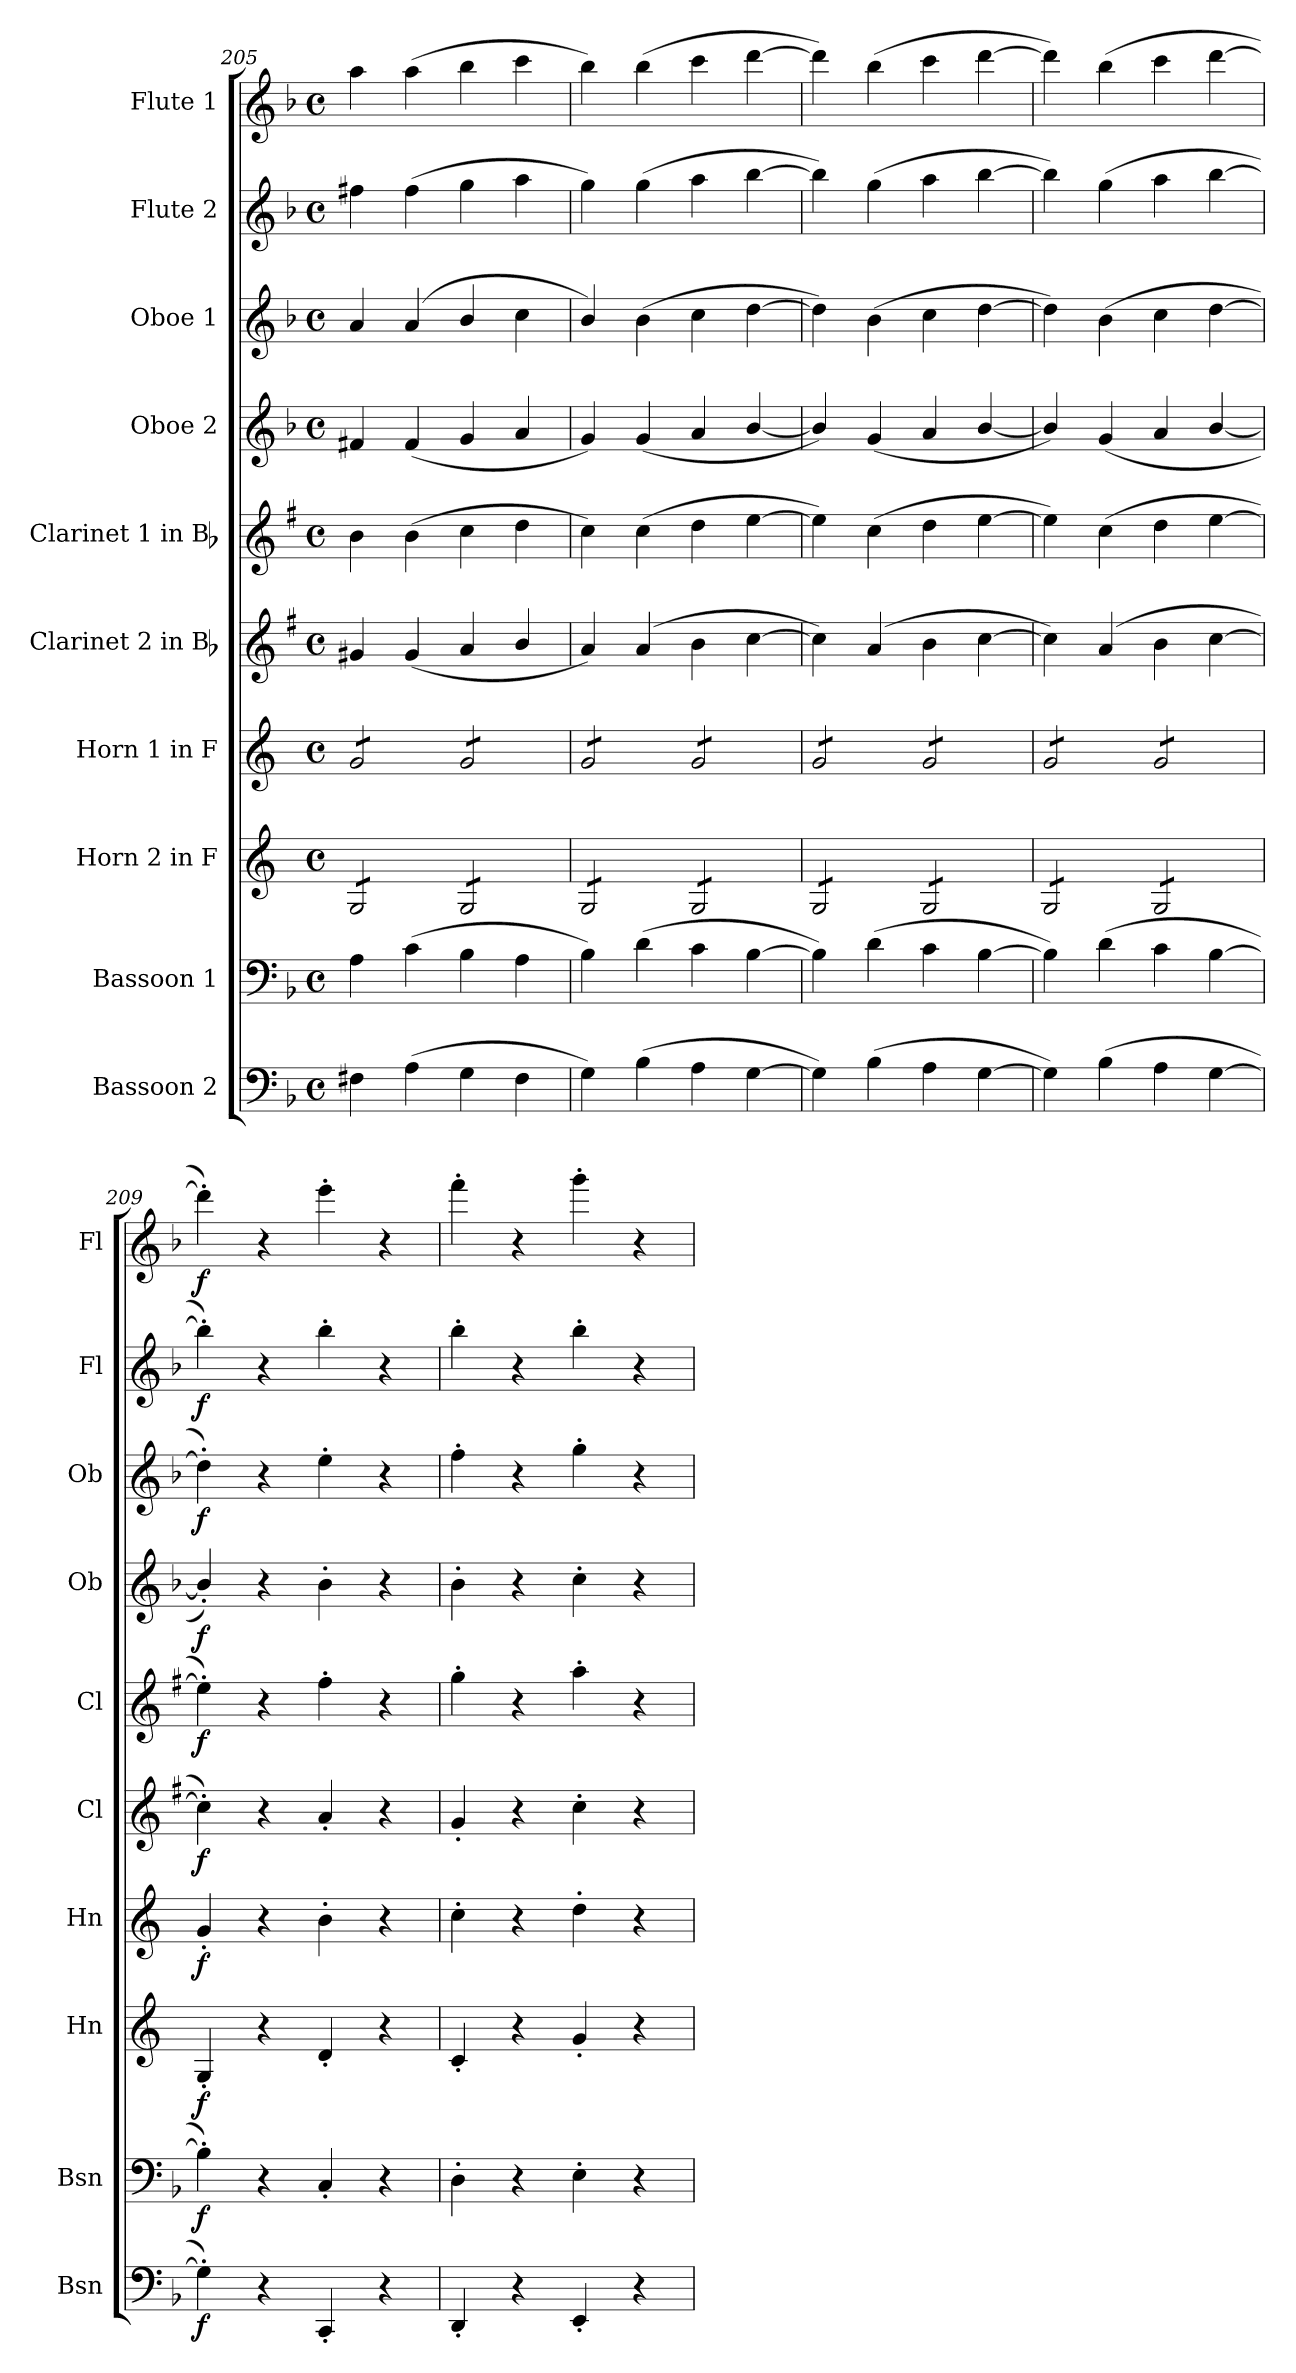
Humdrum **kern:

**kern	**dynam	**kern	**dynam	**kern	**dynam	**kern	**dynam	**kern	**dynam	**kern	**dynam	**kern	**dynam	**kern	**dynam	**kern	**dynam	**kern	**dynam
*part10	*part10	*part9	*part9	*part8	*part8	*part7	*part7	*part6	*part6	*part5	*part5	*part4	*part4	*part3	*part3	*part2	*part2	*part1	*part1
*staff10	*staff10	*staff9	*staff9	*staff8	*staff8	*staff7	*staff7	*staff6	*staff6	*staff5	*staff5	*staff4	*staff4	*staff3	*staff3	*staff2	*staff2	*staff1	*staff1
*I"Bassoon 2	*	*I"Bassoon 1	*	*I"Horn 2 in F	*	*I"Horn 1 in F	*	*I"Clarinet 2 in Bb	*	*I"Clarinet 1 in Bb	*	*I"Oboe 2	*	*I"Oboe 1	*	*I"Flute 2	*	*I"Flute 1	*
*I'Bsn	*	*I'Bsn	*	*I'Hn	*	*I'Hn	*	*I'Cl	*	*I'Cl	*	*I'Ob	*	*I'Ob	*	*I'Fl	*	*I'Fl	*
*clefF4	*	*clefF4	*	*clefG2	*	*clefG2	*	*clefG2	*	*clefG2	*	*clefG2	*	*clefG2	*	*clefG2	*	*clefG2	*
*	*	*	*	*ITrd4c7	*	*ITrd4c7	*	*ITrd1c2	*	*ITrd1c2	*	*	*	*	*	*	*	*	*
*k[b-]	*	*k[b-]	*	*k[b-]	*	*k[b-]	*	*k[b-]	*	*k[b-]	*	*k[b-]	*	*k[b-]	*	*k[b-]	*	*k[b-]	*
*M4/4	*	*M4/4	*	*M4/4	*	*M4/4	*	*M4/4	*	*M4/4	*	*M4/4	*	*M4/4	*	*M4/4	*	*M4/4	*
*met(c)	*	*met(c)	*	*met(c)	*	*met(c)	*	*met(c)	*	*met(c)	*	*met(c)	*	*met(c)	*	*met(c)	*	*met(c)	*
=205	=205	=205	=205	=205	=205	=205	=205	=205	=205	=205	=205	=205	=205	=205	=205	=205	=205	=205	=205
*	*	*	*	*tremolo	*	*	*	*	*	*	*	*	*	*	*	*	*	*	*
*	*	*	*	*	*	*tremolo	*	*	*	*	*	*	*	*	*	*	*	*	*
4F#X\	.	4A\	.	8C/L	.	8c/L	.	4f#X/	.	4a\	.	4f#X/	.	4a/	.	4ff#X\	.	4aa\	.
.	.	.	.	8C/	.	8c/	.	.	.	.	.	.	.	.	.	.	.	.	.
(4A\	.	(4c\	.	8C/	.	8c/	.	(4f#/	.	(4a\	.	(4f#/	.	(<4a/	.	(4ff#\	.	(4aa\	.
.	.	.	.	8C/J	.	8c/J	.	.	.	.	.	.	.	.	.	.	.	.	.
4G\	.	4B-\	.	8C/L	.	8c/L	.	4g/	.	4b-\	.	4g/	.	4b-/	.	4gg\	.	4bb-\	.
.	.	.	.	8C/	.	8c/	.	.	.	.	.	.	.	.	.	.	.	.	.
4F#\	.	4A\	.	8C/	.	8c/	.	4a/	.	4cc\	.	4a/	.	4cc\	.	4aa\	.	4ccc\	.
.	.	.	.	8C/J	.	8c/J	.	.	.	.	.	.	.	.	.	.	.	.	.
=206	=206	=206	=206	=206	=206	=206	=206	=206	=206	=206	=206	=206	=206	=206	=206	=206	=206	=206	=206
4G\)	.	4B-\)	.	8C/L	.	8c/L	.	4g/)	.	4b-\)	.	4g/)	.	4b-/)	.	4gg\)	.	4bb-\)	.
.	.	.	.	8C/	.	8c/	.	.	.	.	.	.	.	.	.	.	.	.	.
(4B-\	.	(4d\	.	8C/	.	8c/	.	(4g/	.	(4b-\	.	(4g/	.	(4b-\	.	(4gg\	.	(4bb-\	.
.	.	.	.	8C/J	.	8c/J	.	.	.	.	.	.	.	.	.	.	.	.	.
4A\	.	4c\	.	8C/L	.	8c/L	.	4a\	.	4cc\	.	4a/	.	4cc\	.	4aa\	.	4ccc\	.
.	.	.	.	8C/	.	8c/	.	.	.	.	.	.	.	.	.	.	.	.	.
[4G\	.	[4B-\	.	8C/	.	8c/	.	[4b-\	.	[4dd\	.	[4b-/	.	[4dd\	.	[4bb-\	.	[4ddd\	.
.	.	.	.	8C/J	.	8c/J	.	.	.	.	.	.	.	.	.	.	.	.	.
!!LO:PB:g=z
=207	=207	=207	=207	=207	=207	=207	=207	=207	=207	=207	=207	=207	=207	=207	=207	=207	=207	=207	=207
4G\])	.	4B-\])	.	8C/L	.	8c/L	.	4b-\])	.	4dd\])	.	4b-/])	.	4dd\])	.	4bb-\])	.	4ddd\])	.
.	.	.	.	8C/	.	8c/	.	.	.	.	.	.	.	.	.	.	.	.	.
(4B-\	.	(4d\	.	8C/	.	8c/	.	(4g/	.	(4b-\	.	(4g/	.	(4b-\	.	(4gg\	.	(4bb-\	.
.	.	.	.	8C/J	.	8c/J	.	.	.	.	.	.	.	.	.	.	.	.	.
4A\	.	4c\	.	8C/L	.	8c/L	.	4a\	.	4cc\	.	4a/	.	4cc\	.	4aa\	.	4ccc\	.
.	.	.	.	8C/	.	8c/	.	.	.	.	.	.	.	.	.	.	.	.	.
[4G\	.	[4B-\	.	8C/	.	8c/	.	[4b-\	.	[4dd\	.	[4b-/	.	[4dd\	.	[4bb-\	.	[4ddd\	.
.	.	.	.	8C/J	.	8c/J	.	.	.	.	.	.	.	.	.	.	.	.	.
=208	=208	=208	=208	=208	=208	=208	=208	=208	=208	=208	=208	=208	=208	=208	=208	=208	=208	=208	=208
4G\])	.	4B-\])	.	8C/L	.	8c/L	.	4b-\])	.	4dd\])	.	4b-/])	.	4dd\])	.	4bb-\])	.	4ddd\])	.
.	.	.	.	8C/	.	8c/	.	.	.	.	.	.	.	.	.	.	.	.	.
(4B-\	.	(4d\	.	8C/	.	8c/	.	(4g/	.	(4b-\	.	(4g/	.	(4b-\	.	(4gg\	.	(4bb-\	.
.	.	.	.	8C/J	.	8c/J	.	.	.	.	.	.	.	.	.	.	.	.	.
4A\	.	4c\	.	8C/L	.	8c/L	.	4a\	.	4cc\	.	4a/	.	4cc\	.	4aa\	.	4ccc\	.
.	.	.	.	8C/	.	8c/	.	.	.	.	.	.	.	.	.	.	.	.	.
[4G\	.	[4B-\	.	8C/	.	8c/	.	[4b-\	.	[4dd\	.	[4b-/	.	[4dd\	.	[4bb-\	.	[4ddd\	.
.	.	.	.	8C/J	.	8c/J	.	.	.	.	.	.	.	.	.	.	.	.	.
*	*	*	*	*	*	*Xtremolo	*	*	*	*	*	*	*	*	*	*	*	*	*
*	*	*	*	*Xtremolo	*	*	*	*	*	*	*	*	*	*	*	*	*	*	*
=209	=209	=209	=209	=209	=209	=209	=209	=209	=209	=209	=209	=209	=209	=209	=209	=209	=209	=209	=209
!	!LO:DY:b	!	!LO:DY:b	!	!LO:DY:b	!	!LO:DY:b	!	!LO:DY:b	!	!LO:DY:b	!	!LO:DY:b	!	!LO:DY:b	!	!LO:DY:b	!	!LO:DY:b
4G'\])	f	4B-'\])	f	4C'/	f	4c'/	f	4b-'\])	f	4dd'\])	f	4b-'/])	f	4dd'\])	f	4bb-'\])	f	4ddd'\])	f
4r	.	4r	.	4r	.	4r	.	4r	.	4r	.	4r	.	4r	.	4r	.	4r	.
4CC'/	.	4C'/	.	4G'/	.	4e'\	.	4g'/	.	4ee'\	.	4b-'\	.	4ee'\	.	4bb-'\	.	4eee'\	.
4r	.	4r	.	4r	.	4r	.	4r	.	4r	.	4r	.	4r	.	4r	.	4r	.
=210	=210	=210	=210	=210	=210	=210	=210	=210	=210	=210	=210	=210	=210	=210	=210	=210	=210	=210	=210
4DD'/	.	4D'\	.	4F'/	.	4f'\	.	4f'/	.	4ff'\	.	4b-'\	.	4ff'\	.	4bb-'\	.	4fff'\	.
4r	.	4r	.	4r	.	4r	.	4r	.	4r	.	4r	.	4r	.	4r	.	4r	.
4EE'/	.	4E'\	.	4c'/	.	4g'\	.	4b-'\	.	4gg'\	.	4cc'\	.	4gg'\	.	4bb-'\	.	4ggg'\	.
4r	.	4r	.	4r	.	4r	.	4r	.	4r	.	4r	.	4r	.	4r	.	4r	.
=	=	=	=	=	=	=	=	=	=	=	=	=	=	=	=	=	=	=	=
*-	*-	*-	*-	*-	*-	*-	*-	*-	*-	*-	*-	*-	*-	*-	*-	*-	*-	*-	*-
